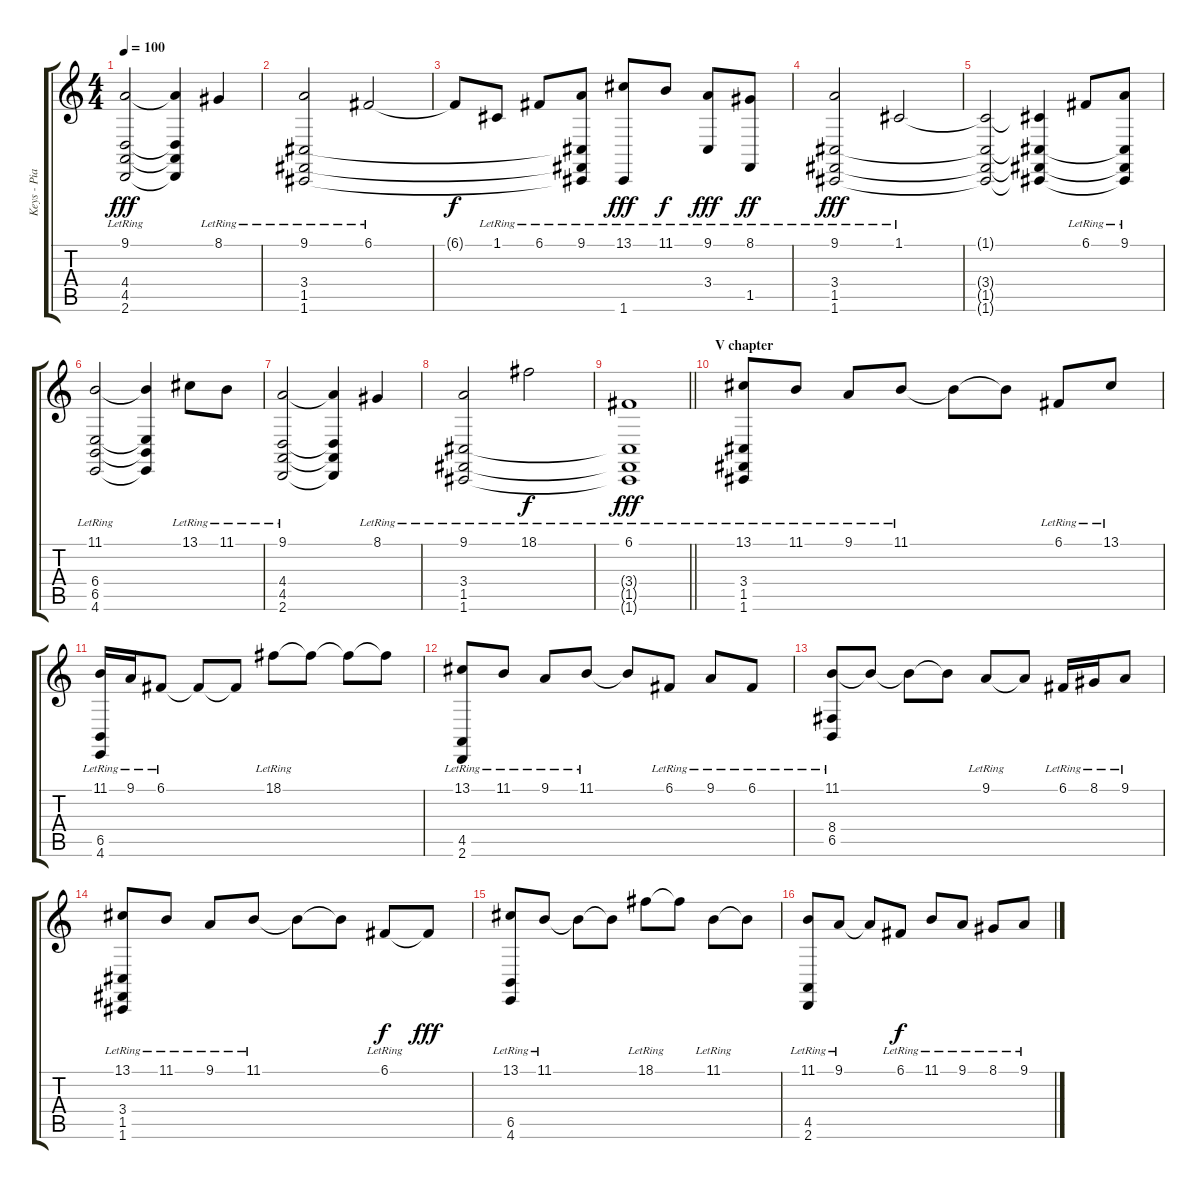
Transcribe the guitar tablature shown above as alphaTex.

\track ("Keys - Piano Acoustic" "Keys - Pia") {instrument acousticgrandpiano}
\staff {score tabs}
\tuning (C4 G3 Eb3 Bb2 F2 C2) {hide}
\ts (4 4)
\tempo 100
\clef g2
\ks c
(9.1{lr} 4.4{lr} 4.5{lr} 2.6{lr}).2{dy fff} (9.1{t} 4.4{t} 4.5{t} 2.6{t}).4 8.1{lr}.4 |
(9.1{lr} 3.4{lr} 1.5{lr} 1.6{lr}).2 6.1{lr}.2 |
6.1{t}.8{dy f} 1.1{lr}.8 6.1{lr}.8 (9.1{lr} 3.4{t} 1.5{t} 1.6{t}).8 (13.1{lr} 1.6{lr}).8{dy fff} 11.1{lr}.8{dy f} (9.1{lr} 3.4{lr}).8{dy fff} (8.1{lr} 1.5{lr}).8{dy ff} |
(9.1{lr} 3.4{lr} 1.5{lr} 1.6{lr}).2{dy fff} 1.1{lr}.2 |
(1.1{t} 3.4{t} 1.5{t} 1.6{t}).2 (1.1{t} 3.4{t} 1.5{t} 1.6{t}).4 6.1{lr}.8 (9.1{lr} 3.4{t} 1.5{t} 1.6{t}).8 |
(11.1{lr} 6.4{lr} 6.5{lr} 4.6{lr}).2 (11.1{t} 6.4{t} 6.5{t} 4.6{t}).4 13.1{lr}.8 11.1{lr}.8 |
(9.1{lr} 4.4{lr} 4.5{lr} 2.6{lr}).2 (9.1{t} 4.4{t} 4.5{t} 2.6{t}).4 8.1{lr}.4 |
(9.1{lr} 3.4{lr} 1.5{lr} 1.6{lr}).2 18.1{lr}.2{dy f} |
\barLineRight lightlight
(6.1{lr} 3.4{t} 1.5{t} 1.6{t}).1{dy fff} |
\section ("" "V chapter")
(13.1{lr} 3.4{lr} 1.5{lr} 1.6{lr}).8 11.1{lr}.8 9.1{lr}.8 11.1{lr}.8 11.1{t}.8 11.1{t}.8 6.1{lr}.8 13.1{lr}.8 |
(11.1{lr} 6.5{lr} 4.6{lr}).16 9.1{lr}.16 6.1{lr}.8 6.1{t}.8 6.1{t}.8 18.1{lr}.8 18.1{t}.8 18.1{t}.8 18.1{t}.8 |
(13.1{lr} 4.5{lr} 2.6{lr}).8 11.1{lr}.8 9.1{lr}.8 11.1{lr}.8 11.1{t}.8 6.1{lr}.8 9.1{lr}.8 6.1{lr}.8 |
(11.1{lr} 8.4{lr} 6.5{lr}).8 11.1{t}.8 11.1{t}.8 11.1{t}.8 9.1{lr}.8 9.1{t}.8 6.1{lr}.16 8.1{lr}.16 9.1{lr}.8 |
(13.1{lr} 3.4{lr} 1.5{lr} 1.6{lr}).8 11.1{lr}.8 9.1{lr}.8 11.1{lr}.8 11.1{t}.8 11.1{t}.8 6.1{lr}.8{dy f} 6.1{t}.8{dy fff} |
(13.1{lr} 6.5{lr} 4.6{lr}).8 11.1{lr}.8 11.1{t}.8 11.1{t}.8 18.1{lr}.8 18.1{t}.8 11.1{lr}.8 11.1{t}.8 |
(11.1{lr} 4.5{lr} 2.6{lr}).8 9.1{lr}.8 9.1{t}.8 6.1{lr}.8{dy f} 11.1{lr}.8 9.1{lr}.8 8.1{lr}.8 9.1{lr}.8
